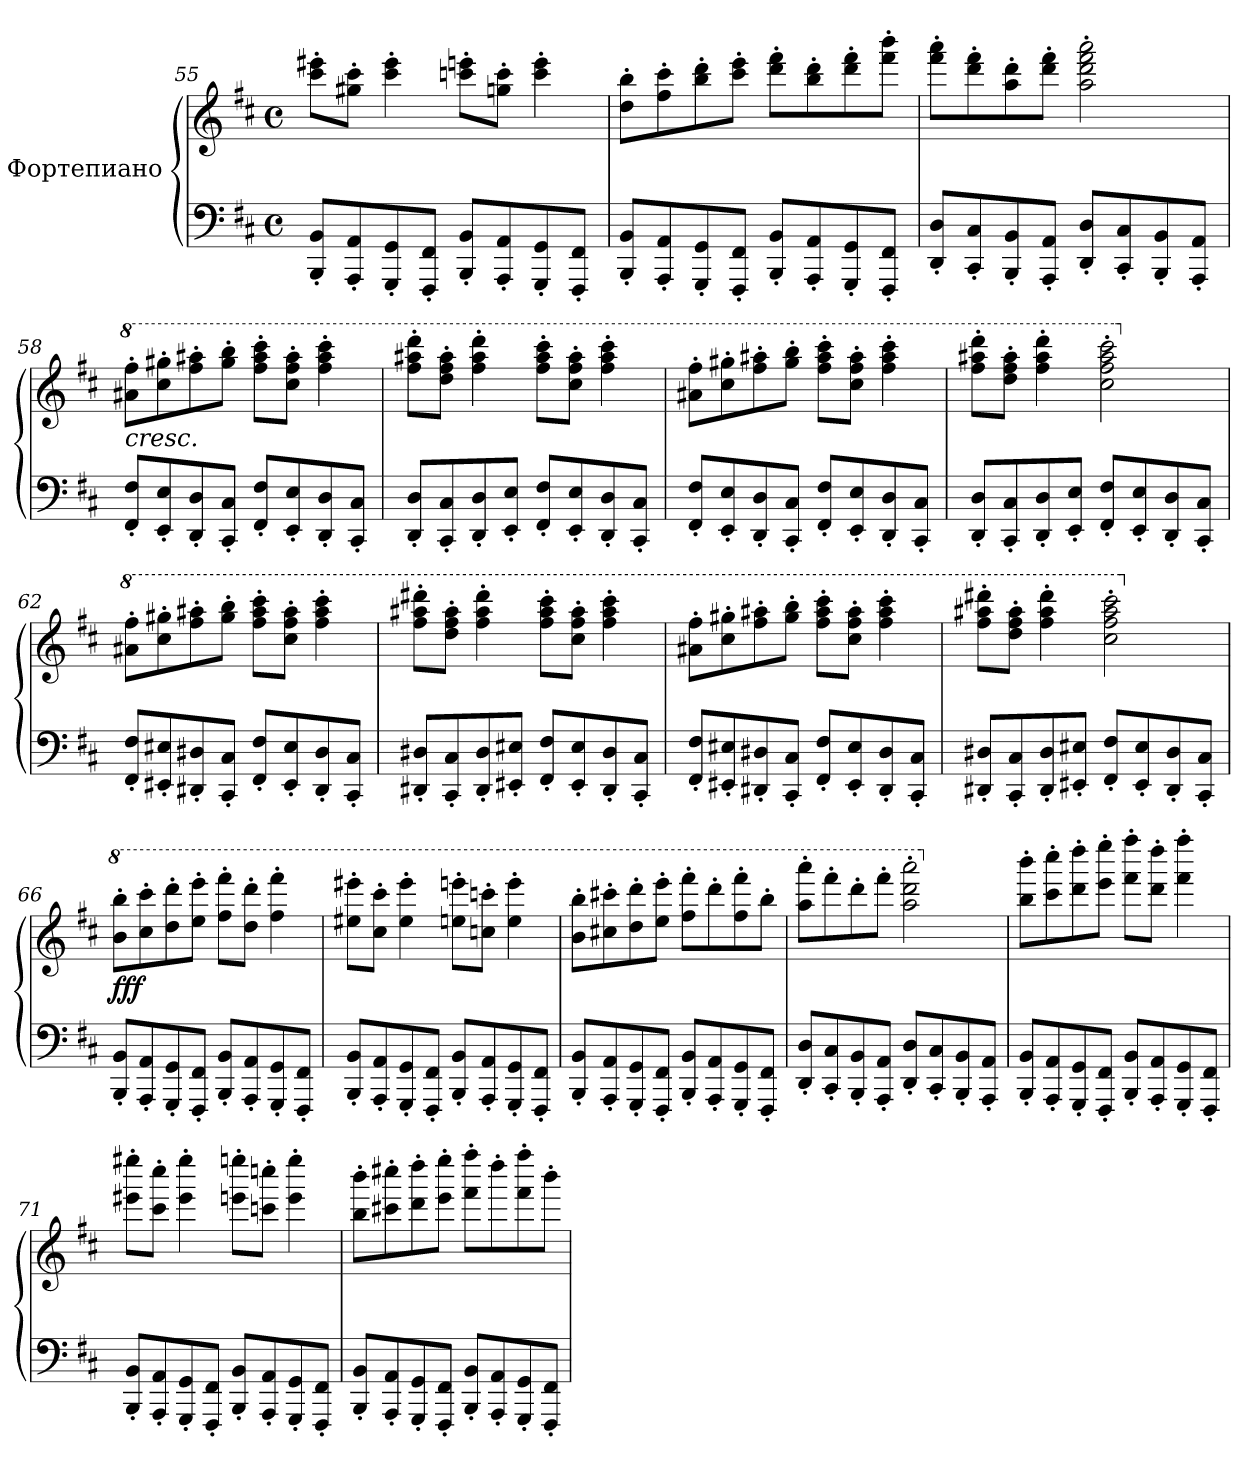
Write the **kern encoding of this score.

**kern	**kern	**dynam
*part1	*part1	*part1
*staff2	*staff1	*staff1/2
*I"Фортепиано	*	*
*clefF4	*clefG2	*
*k[f#c#]	*k[f#c#]	*
*M4/4	*M4/4	*
*met(c)	*met(c)	*
=55	=55	=55
8BBB/' 8BB/'L	8ccc#\' 8eee#X\'L	.
8AAA/' 8AA/'	8gg#X\' 8ccc#\'J	.
8GGG/' 8GG/'	4ccc#\' 4eee#\'	.
8FFF#/' 8FF#/'J	.	.
8BBB/' 8BB/'L	8cccn\' 8eeen\'L	.
8AAA/' 8AA/'	8ggn\' 8ccc\'J	.
8GGG/' 8GG/'	4ccc\' 4eee\'	.
8FFF#/' 8FF#/'J	.	.
=56	=56	=56
8BBB/' 8BB/'L	8dd\' 8bb\'L	.
8AAA/' 8AA/'	8ff#\' 8ccc#\'	.
8GGG/' 8GG/'	8bb\' 8ddd\'	.
8FFF#/' 8FF#/'J	8ccc#\' 8eee\'J	.
8BBB/' 8BB/'L	8ddd\' 8fff#\'L	.
8AAA/' 8AA/'	8bb\' 8ddd\'	.
8GGG/' 8GG/'	8ddd\' 8fff#\'	.
8FFF#/' 8FF#/'J	8fff#\' 8bbb\'J	.
=57	=57	=57
8DD/' 8D/'L	8fff#\' 8aaa\'L	.
8CC#/' 8C#/'	8ddd\' 8fff#\'	.
8BBB/' 8BB/'	8aa\' 8ddd\'	.
8AAA/' 8AA/'J	8ddd\' 8fff#\'J	.
8DD/' 8D/'L	2aa\' 2ddd\' 2fff#\' 2aaa\'	.
8CC#/' 8C#/'	.	.
8BBB/' 8BB/'	.	.
8AAA/' 8AA/'J	.	.
!!LO:LB:g=z
=58	=58	=58
*	*8va	*
*	*MM180	*
!	!LO:TX:b:i:t=cresc.	!
8FF#/' 8F#/'L	8aa#X\' 8fff#\'L	.
8EE/' 8E/'	8ccc#\' 8ggg#X\'	.
8DD/' 8D/'	8fff#\' 8aaa#X\'	.
8CC#/' 8C#/'J	8ggg#\' 8bbb\'J	.
8FF#/' 8F#/'L	8fff#\' 8aaa#\' 8cccc#\'L	.
8EE/' 8E/'	8ccc#\' 8fff#\' 8aaa#\'J	.
8DD/' 8D/'	4fff#\' 4aaa#\' 4cccc#\'	.
8CC#/' 8C#/'J	.	.
=59	=59	=59
8DD/' 8D/'L	8fff#\' 8aaa#X\' 8dddd\'L	.
8CC#/' 8C#/'	8ddd\' 8fff#\' 8aaa#\'J	.
8DD/' 8D/'	4fff#\' 4aaa#\' 4dddd\'	.
8EE/' 8E/'J	.	.
8FF#/' 8F#/'L	8fff#\' 8aaa#\' 8cccc#\'L	.
8EE/' 8E/'	8ccc#\' 8fff#\' 8aaa#\'J	.
8DD/' 8D/'	4fff#\' 4aaa#\' 4cccc#\'	.
8CC#/' 8C#/'J	.	.
=60	=60	=60
8FF#/' 8F#/'L	8aa#X\' 8fff#\'L	.
8EE/' 8E/'	8ccc#\' 8ggg#X\'	.
8DD/' 8D/'	8fff#\' 8aaa#X\'	.
8CC#/' 8C#/'J	8ggg#\' 8bbb\'J	.
8FF#/' 8F#/'L	8fff#\' 8aaa#\' 8cccc#\'L	.
8EE/' 8E/'	8ccc#\' 8fff#\' 8aaa#\'J	.
8DD/' 8D/'	4fff#\' 4aaa#\' 4cccc#\'	.
8CC#/' 8C#/'J	.	.
=61	=61	=61
8DD/' 8D/'L	8fff#\' 8aaa#X\' 8dddd\'L	.
8CC#/' 8C#/'	8ddd\' 8fff#\' 8aaa#\'J	.
8DD/' 8D/'	4fff#\' 4aaa#\' 4dddd\'	.
8EE/' 8E/'J	.	.
8FF#/' 8F#/'L	2ccc#\' 2fff#\' 2aaa#\' 2cccc#\'	.
8EE/' 8E/'	.	.
8DD/' 8D/'	.	.
8CC#/' 8C#/'J	.	.
!!LO:LB:g=z
=62	=62	=62
*	*X8va	*
*	*8va	*
*	*MM185	*
8FF#/' 8F#/'L	8aa#X\' 8fff#\'L	.
8EE#X/' 8E#X/'	8ccc#\' 8ggg#X\'	.
8DD#X/' 8D#X/'	8fff#\' 8aaa#X\'	.
8CC#/' 8C#/'J	8ggg#\' 8bbb\'J	.
8FF#/' 8F#/'L	8fff#\' 8aaa#\' 8cccc#\'L	.
8EE#/' 8E#/'	8ccc#\' 8fff#\' 8aaa#\'J	.
8DD#/' 8D#/'	4fff#\' 4aaa#\' 4cccc#\'	.
8CC#/' 8C#/'J	.	.
=63	=63	=63
8DD#X/' 8D#X/'L	8fff#\' 8aaa#X\' 8dddd#X\'L	.
8CC#/' 8C#/'	8ddd\' 8fff#\' 8aaa#\'J	.
8DD#/' 8D#/'	4fff#\' 4aaa#\' 4dddd#\'	.
8EE#X/' 8E#X/'J	.	.
8FF#/' 8F#/'L	8fff#\' 8aaa#\' 8cccc#\'L	.
8EE#/' 8E#/'	8ccc#\' 8fff#\' 8aaa#\'J	.
8DD#/' 8D#/'	4fff#\' 4aaa#\' 4cccc#\'	.
8CC#/' 8C#/'J	.	.
=64	=64	=64
8FF#/' 8F#/'L	8aa#X\' 8fff#\'L	.
8EE#X/' 8E#X/'	8ccc#\' 8ggg#X\'	.
8DD#X/' 8D#X/'	8fff#\' 8aaa#X\'	.
8CC#/' 8C#/'J	8ggg#\' 8bbb\'J	.
8FF#/' 8F#/'L	8fff#\' 8aaa#\' 8cccc#\'L	.
8EE#/' 8E#/'	8ccc#\' 8fff#\' 8aaa#\'J	.
8DD#/' 8D#/'	4fff#\' 4aaa#\' 4cccc#\'	.
8CC#/' 8C#/'J	.	.
=65	=65	=65
8DD#X/' 8D#X/'L	8fff#\' 8aaa#X\' 8dddd#X\'L	.
8CC#/' 8C#/'	8ddd\' 8fff#\' 8aaa#\'J	.
8DD#/' 8D#/'	4fff#\' 4aaa#\' 4dddd#\'	.
8EE#X/' 8E#X/'J	.	.
8FF#/' 8F#/'L	2ccc#\' 2fff#\' 2aaa#\' 2cccc#\'	.
8EE#/' 8E#/'	.	.
8DD#/' 8D#/'	.	.
8CC#/' 8C#/'J	.	.
!!LO:PB:g=z
=66	=66	=66
*	*X8va	*
*	*8va	*
*	*MM190	*
!	!	!LO:DY:b
8BBB/' 8BB/'L	8bb\' 8bbb\'L	fff
8AAA/' 8AA/'	8ccc#\' 8cccc#\'	.
8GGG/' 8GG/'	8ddd\' 8dddd\'	.
8FFF#/' 8FF#/'J	8eee\' 8eeee\'J	.
8BBB/' 8BB/'L	8fff#\' 8ffff#\'L	.
8AAA/' 8AA/'	8ddd\' 8dddd\'J	.
8GGG/' 8GG/'	4fff#\' 4ffff#\'	.
8FFF#/' 8FF#/'J	.	.
=67	=67	=67
8BBB/' 8BB/'L	8eee#X\' 8eeee#X\'L	.
8AAA/' 8AA/'	8ccc#\' 8cccc#\'J	.
8GGG/' 8GG/'	4eee#\' 4eeee#\'	.
8FFF#/' 8FF#/'J	.	.
8BBB/' 8BB/'L	8eeen\' 8eeeen\'L	.
8AAA/' 8AA/'	8cccn\' 8ccccn\'J	.
8GGG/' 8GG/'	4eee\' 4eeee\'	.
8FFF#/' 8FF#/'J	.	.
=68	=68	=68
8BBB/' 8BB/'L	8bb\' 8bbb\'L	.
8AAA/' 8AA/'	8ccc#X\' 8cccc#X\'	.
8GGG/' 8GG/'	8ddd\' 8dddd\'	.
8FFF#/' 8FF#/'J	8eee\' 8eeee\'J	.
8BBB/' 8BB/'L	8fff#\' 8ffff#\'L	.
8AAA/' 8AA/'	8dddd'\	.
8GGG/' 8GG/'	8fff#\' 8ffff#\'	.
8FFF#/' 8FF#/'J	8bbb'\J	.
=69	=69	=69
8DD/' 8D/'L	8aaa\' 8aaaa\'L	.
8CC#/' 8C#/'	8ffff#'\	.
8BBB/' 8BB/'	8dddd'\	.
8AAA/' 8AA/'J	8ffff#'\J	.
8DD/' 8D/'L	2aaa\' 2dddd\' 2aaaa\'	.
8CC#/' 8C#/'	.	.
8BBB/' 8BB/'	.	.
8AAA/' 8AA/'J	.	.
!!LO:LB:g=z
=70	=70	=70
*	*X8va	*
*	*MM195	*
8BBB/' 8BB/'L	8bb\' 8bbb\'L	.
8AAA/' 8AA/'	8ccc#\' 8cccc#\'	.
8GGG/' 8GG/'	8ddd\' 8dddd\'	.
8FFF#/' 8FF#/'J	8eee\' 8eeee\'J	.
8BBB/' 8BB/'L	8fff#\' 8ffff#\'L	.
8AAA/' 8AA/'	8ddd\' 8dddd\'J	.
8GGG/' 8GG/'	4fff#\' 4ffff#\'	.
8FFF#/' 8FF#/'J	.	.
=71	=71	=71
8BBB/' 8BB/'L	8eee#X\' 8eeee#X\'L	.
8AAA/' 8AA/'	8ccc#\' 8cccc#\'J	.
8GGG/' 8GG/'	4eee#\' 4eeee#\'	.
8FFF#/' 8FF#/'J	.	.
8BBB/' 8BB/'L	8eeen\' 8eeeen\'L	.
8AAA/' 8AA/'	8cccn\' 8ccccn\'J	.
8GGG/' 8GG/'	4eee\' 4eeee\'	.
8FFF#/' 8FF#/'J	.	.
=72	=72	=72
8BBB/' 8BB/'L	8bb\' 8bbb\'L	.
8AAA/' 8AA/'	8ccc#X\' 8cccc#X\'	.
8GGG/' 8GG/'	8ddd\' 8dddd\'	.
8FFF#/' 8FF#/'J	8eee\' 8eeee\'J	.
8BBB/' 8BB/'L	8fff#\' 8ffff#\'L	.
8AAA/' 8AA/'	8dddd'\	.
8GGG/' 8GG/'	8fff#\' 8ffff#\'	.
8FFF#/' 8FF#/'J	8bbb'\J	.
=	=	=
*-	*-	*-
